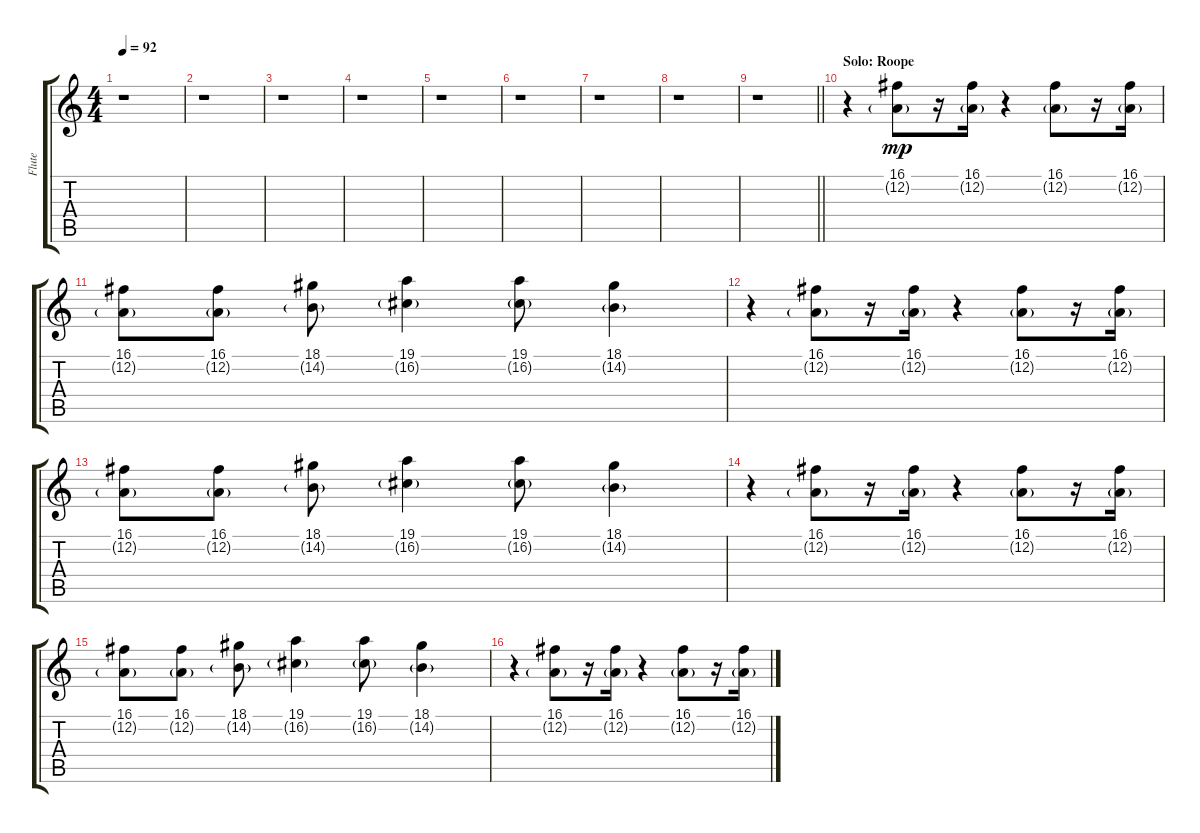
\track ("Flute" "Flute") {instrument flute}
\staff {score tabs}
\tuning (D4 A3 F3 C3 G2 D2) {hide}
\ts (4 4)
\tempo 92
\clef g2
\ks c
r.1{dy mp} |
r.1 |
r.1 |
r.1 |
r.1 |
r.1 |
r.1 |
r.1 |
\barLineRight lightlight
r.1 |
\section ("" "Solo: Roope")
r.4{volume 8} (16.1 12.2{g}).8 r.16 (16.1 12.2{g}).16 r.4 (16.1 12.2{g}).8 r.16 (16.1 12.2{g}).16 |
(16.1 12.2{g}).8 (16.1 12.2{g}).8 (18.1 14.2{g}).8 (19.1 16.2{g}).4 (19.1 16.2{g}).8 (18.1 14.2{g}).4 |
r.4{volume 8} (16.1 12.2{g}).8 r.16 (16.1 12.2{g}).16 r.4 (16.1 12.2{g}).8 r.16 (16.1 12.2{g}).16 |
(16.1 12.2{g}).8 (16.1 12.2{g}).8 (18.1 14.2{g}).8 (19.1 16.2{g}).4 (19.1 16.2{g}).8 (18.1 14.2{g}).4 |
r.4{volume 8} (16.1 12.2{g}).8 r.16 (16.1 12.2{g}).16 r.4 (16.1 12.2{g}).8 r.16 (16.1 12.2{g}).16 |
(16.1 12.2{g}).8 (16.1 12.2{g}).8 (18.1 14.2{g}).8 (19.1 16.2{g}).4 (19.1 16.2{g}).8 (18.1 14.2{g}).4 |
r.4{volume 8} (16.1 12.2{g}).8 r.16 (16.1 12.2{g}).16 r.4 (16.1 12.2{g}).8 r.16 (16.1 12.2{g}).16
